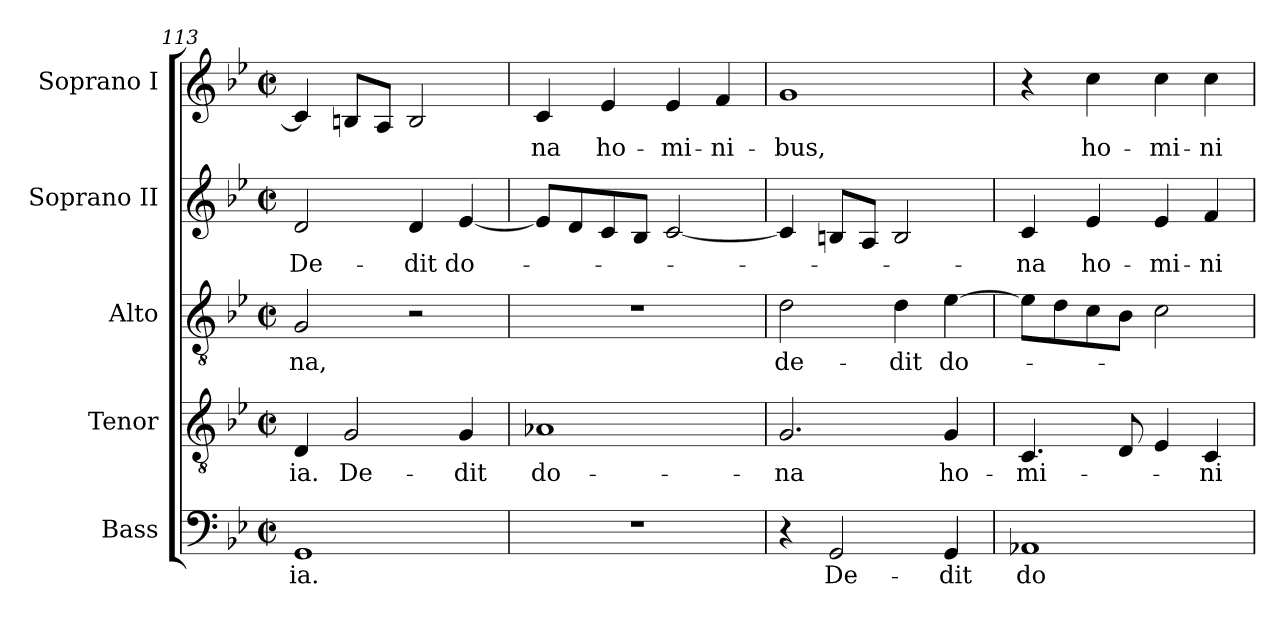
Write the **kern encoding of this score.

**kern	**text	**kern	**text	**kern	**text	**kern	**text	**kern	**text
*part5	*part5	*part4	*part4	*part3	*part3	*part2	*part2	*part1	*part1
*staff5	*staff5	*staff4	*staff4	*staff3	*staff3	*staff2	*staff2	*staff1	*staff1
*I"Bass	*	*I"Tenor	*	*I"Alto	*	*I"Soprano II	*	*I"Soprano I	*
*clefF4	*	*clefGv2	*	*clefGv2	*	*clefG2	*	*clefG2	*
*	*	*ITrd7c12	*	*	*	*	*	*	*
*k[b-e-]	*	*k[b-e-]	*	*k[b-e-]	*	*k[b-e-]	*	*k[b-e-]	*
*B-:	*	*B-:	*	*B-:	*	*B-:	*	*B-:	*
*M2/2	*	*M2/2	*	*M2/2	*	*M2/2	*	*M2/2	*
*met(c|)	*	*met(c|)	*	*met(c|)	*	*met(c|)	*	*met(c|)	*
=113	=113	=113	=113	=113	=113	=113	=113	=113	=113
!	!LO:LY:b:color=#000000	!	!	!	!	!	!	!	!
!	!	!	!LO:LY:b:color=#000000	!	!	!	!	!	!
!	!	!	!	!	!LO:LY:b:color=#000000	!	!	!	!
!	!	!	!	!	!	!	!LO:LY:b:color=#000000	!	!
1GGi	ia.	4DDi/	-ia.	2Gi/	na,	2di/	De-	4ci/]	.
!	!	!	!LO:LY:b:color=#000000	!	!	!	!	!	!
.	.	2GGi/	De-	.	.	.	.	8Bni/L	.
.	.	.	.	.	.	.	.	8Ai/J	.
!	!	!	!	!	!	!	!LO:LY:b:color=#000000	!	!
.	.	.	.	2r	.	4di/	dit	2Bi/	.
!	!	!	!LO:LY:b:color=#000000	!	!	!	!	!	!
!	!	!	!	!	!	!	!LO:LY:b:color=#000000	!	!
.	.	4GGi/	dit	.	.	[<4e-i/	do--	.	.
=114	=114	=114	=114	=114	=114	=114	=114	=114	=114
!	!	!	!LO:LY:b:color=#000000	!	!	!	!	!	!
!	!	!	!	!	!	!	!	!	!LO:LY:b:color=#000000
1r	.	1AA-Xi	do-	1r	.	8e-i/L]	.	4ci/	-na
.	.	.	.	.	.	8di/	.	.	.
!	!	!	!	!	!	!	!	!	!LO:LY:b:color=#000000
.	.	.	.	.	.	8ci/	.	4e-i/	ho-
.	.	.	.	.	.	8B-i/J	.	.	.
!	!	!	!	!	!	!	!	!	!LO:LY:b:color=#000000
.	.	.	.	.	.	[<2ci/	.	4e-i/	mi-
!	!	!	!	!	!	!	!	!	!LO:LY:b:color=#000000
.	.	.	.	.	.	.	.	4fi/	ni-
=115	=115	=115	=115	=115	=115	=115	=115	=115	=115
!	!	!	!LO:LY:b:color=#000000	!	!	!	!	!	!
!	!	!	!	!	!LO:LY:b:color=#000000	!	!	!	!
!	!	!	!	!	!	!	!	!	!LO:LY:b:color=#000000
4r	.	2.GGi/	na	2di\	de-	4ci/]	.	1gi	bus,
!	!LO:LY:b:color=#000000	!	!	!	!	!	!	!	!
2GGi/	De-	.	.	.	.	8Bni/L	.	.	.
.	.	.	.	.	.	8Ai/J	.	.	.
!	!	!	!	!	!LO:LY:b:color=#000000	!	!	!	!
.	.	.	.	4di\	dit	2Bi/	.	.	.
!	!LO:LY:b:color=#000000	!	!	!	!	!	!	!	!
!	!	!	!LO:LY:b:color=#000000	!	!	!	!	!	!
!	!	!	!	!	!LO:LY:b:color=#000000	!	!	!	!
4GGi/	dit	4GGi/	ho-	[>4e-i\	do--	.	.	.	.
=116	=116	=116	=116	=116	=116	=116	=116	=116	=116
!	!LO:LY:b:color=#000000	!	!	!	!	!	!	!	!
!	!	!	!LO:LY:b:color=#000000	!	!	!	!	!	!
!	!	!	!	!	!	!	!LO:LY:b:color=#000000	!	!
1AA-Xi	do-	4.CCi/	mi--	8e-i\L]	.	4ci/	-na	4r	.
.	.	.	.	8di\	.	.	.	.	.
!	!	!	!	!	!	!	!LO:LY:b:color=#000000	!	!
!	!	!	!	!	!	!	!	!	!LO:LY:b:color=#000000
.	.	.	.	8ci\	.	4e-i/	ho-	4cci\	ho-
.	.	8DDi/	.	8B-i\J	.	.	.	.	.
!	!	!	!	!	!	!	!LO:LY:b:color=#000000	!	!
!	!	!	!	!	!	!	!	!	!LO:LY:b:color=#000000
.	.	4EE-i/	.	2ci\	.	4e-i/	mi-	4cci\	mi-
!	!	!	!LO:LY:b:color=#000000	!	!	!	!	!	!
!	!	!	!	!	!	!	!LO:LY:b:color=#000000	!	!
!	!	!	!	!	!	!	!	!	!LO:LY:b:color=#000000
.	.	4CCi/	-ni-	.	.	4fi/	ni-	4cci\	ni-
=	=	=	=	=	=	=	=	=	=
*-	*-	*-	*-	*-	*-	*-	*-	*-	*-
